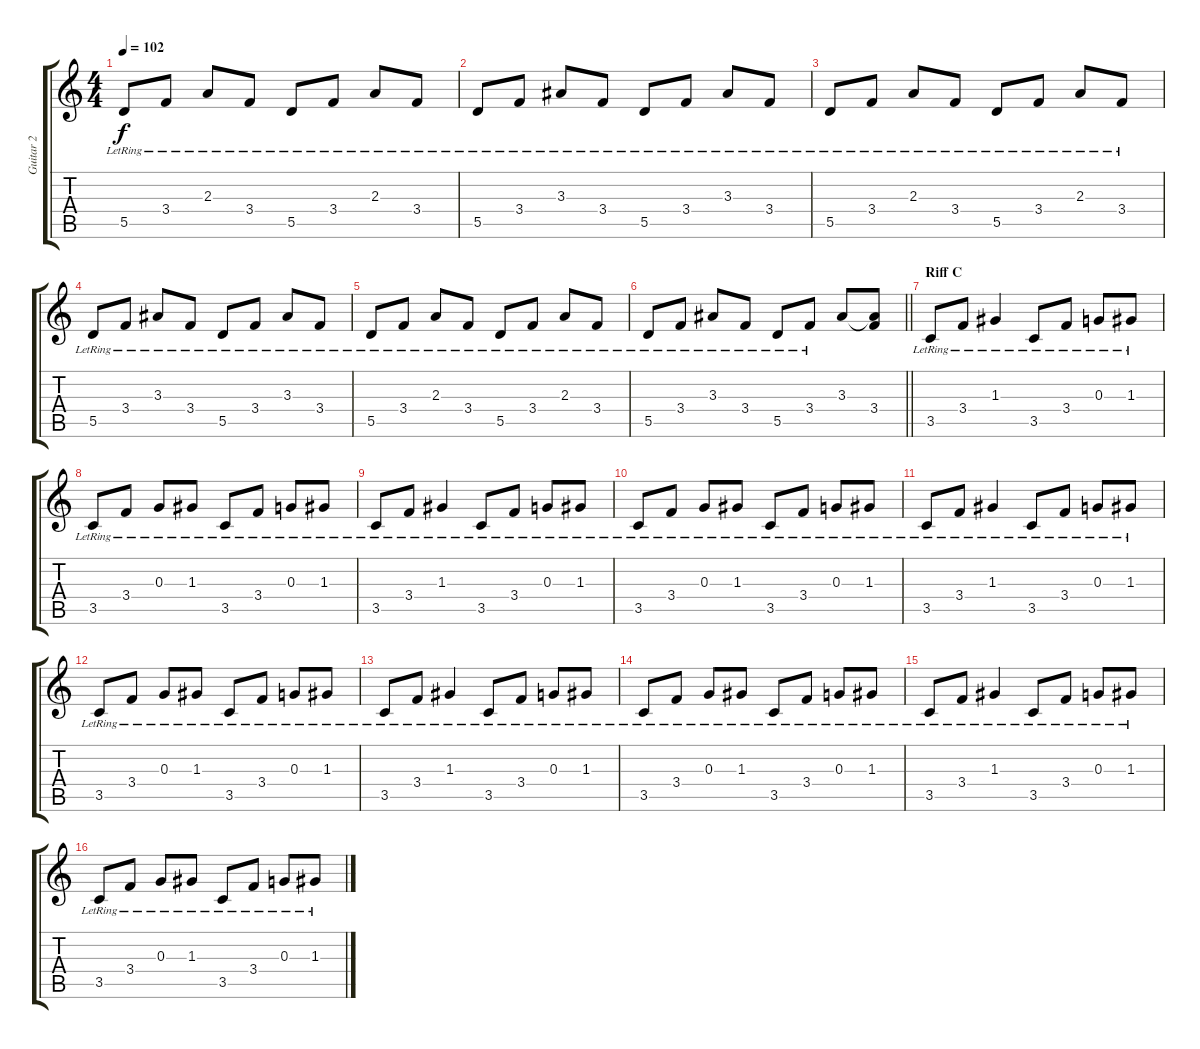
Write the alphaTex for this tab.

\track ("Guitar 2" "Guitar 2") {instrument electricguitarjazz}
\staff {score tabs}
\tuning (E4 B3 G3 D3 A2 E2) {hide}
\ts (4 4)
\tempo 102
\clef g2
\ks c
5.5{lr}.8{dy f} 3.4{lr}.8 2.3{lr}.8 3.4{lr}.8 5.5{lr}.8 3.4{lr}.8 2.3{lr}.8 3.4{lr}.8 |
5.5{lr}.8 3.4{lr}.8 3.3{lr}.8 3.4{lr}.8 5.5{lr}.8 3.4{lr}.8 3.3{lr}.8 3.4{lr}.8 |
5.5{lr}.8 3.4{lr}.8 2.3{lr}.8 3.4{lr}.8 5.5{lr}.8 3.4{lr}.8 2.3{lr}.8 3.4{lr}.8 |
5.5{lr}.8 3.4{lr}.8 3.3{lr}.8 3.4{lr}.8 5.5{lr}.8 3.4{lr}.8 3.3{lr}.8 3.4{lr}.8 |
5.5{lr}.8 3.4{lr}.8 2.3{lr}.8 3.4{lr}.8 5.5{lr}.8 3.4{lr}.8 2.3{lr}.8 3.4{lr}.8 |
\barLineRight lightlight
5.5{lr}.8 3.4{lr}.8 3.3{lr}.8 3.4{lr}.8 5.5{lr}.8 3.4{lr}.8 3.3.8 (3.3{t} 3.4).8 |
\section ("" "Riff C")
3.5{lr}.8 3.4{lr}.8 1.3{lr}.4 3.5{lr}.8 3.4{lr}.8 0.3{lr}.8 1.3{lr}.8 |
3.5{lr}.8 3.4{lr}.8 0.3{lr}.8 1.3{lr}.8 3.5{lr}.8 3.4{lr}.8 0.3{lr}.8 1.3{lr}.8 |
3.5{lr}.8 3.4{lr}.8 1.3{lr}.4 3.5{lr}.8 3.4{lr}.8 0.3{lr}.8 1.3{lr}.8 |
3.5{lr}.8 3.4{lr}.8 0.3{lr}.8 1.3{lr}.8 3.5{lr}.8 3.4{lr}.8 0.3{lr}.8 1.3{lr}.8 |
3.5{lr}.8 3.4{lr}.8 1.3{lr}.4 3.5{lr}.8 3.4{lr}.8 0.3{lr}.8 1.3{lr}.8 |
3.5{lr}.8 3.4{lr}.8 0.3{lr}.8 1.3{lr}.8 3.5{lr}.8 3.4{lr}.8 0.3{lr}.8 1.3{lr}.8 |
3.5{lr}.8 3.4{lr}.8 1.3{lr}.4 3.5{lr}.8 3.4{lr}.8 0.3{lr}.8 1.3{lr}.8 |
3.5{lr}.8 3.4{lr}.8 0.3{lr}.8 1.3{lr}.8 3.5{lr}.8 3.4{lr}.8 0.3{lr}.8 1.3{lr}.8 |
3.5{lr}.8 3.4{lr}.8 1.3{lr}.4 3.5{lr}.8 3.4{lr}.8 0.3{lr}.8 1.3{lr}.8 |
3.5{lr}.8 3.4{lr}.8 0.3{lr}.8 1.3{lr}.8 3.5{lr}.8 3.4{lr}.8 0.3{lr}.8 1.3{lr}.8
